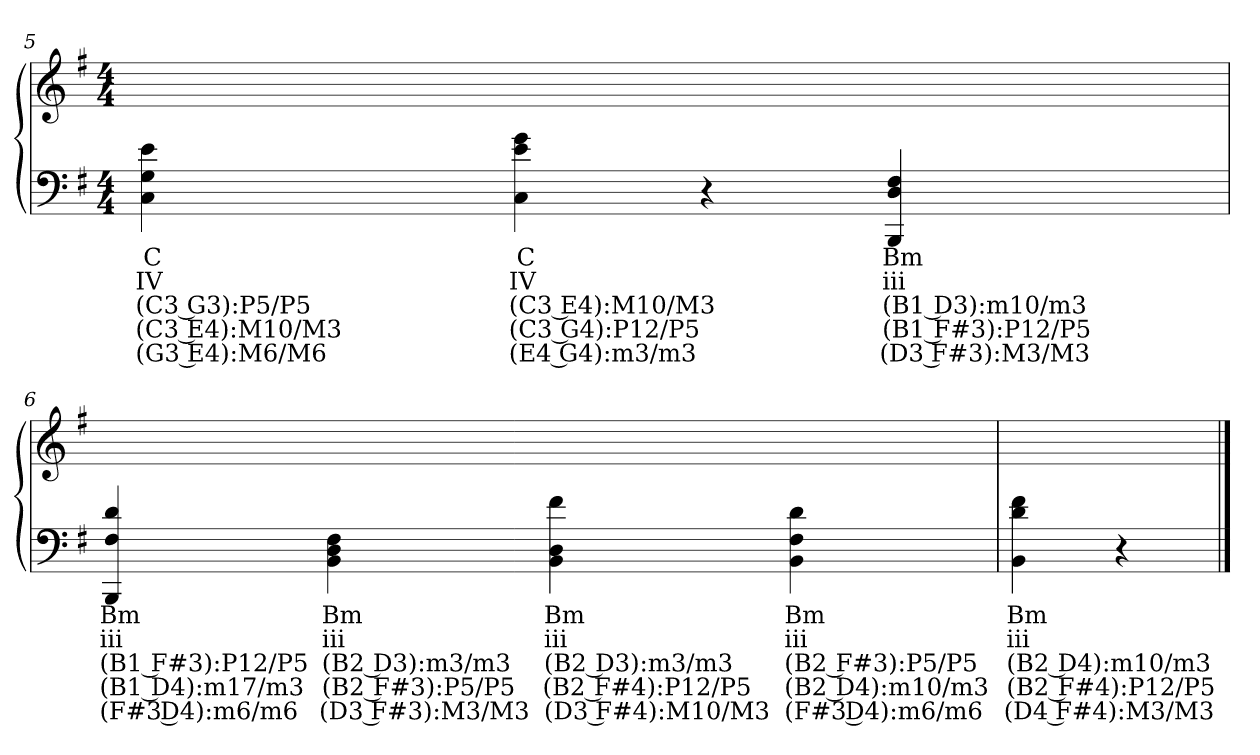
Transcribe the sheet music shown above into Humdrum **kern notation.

**kern	**text	**text	**text	**text	**text	**kern
*part2	*part2	*part2	*part2	*part2	*part2	*part1
*staff2	*staff2	*staff2	*staff2	*staff2	*staff2	*staff1
*clefF4	*	*	*	*	*	*clefG2
*k[f#]	*	*	*	*	*	*k[f#]
*G:	*	*	*	*	*	*G:
*M4/4	*	*	*	*	*	*M4/4
=5	=5	=5	=5	=5	=5	=5
4C 4G 4e	C	IV	(C3 G3):P5/P5	(C3 E4):M10/M3	(G3 E4):M6/M6	1ryy
4C 4e 4g	C	IV	(C3 E4):M10/M3	(C3 G4):P12/P5	(E4 G4):m3/m3	.
4r	.	.	.	.	.	.
4BBB 4D 4F#	Bm	iii	(B1 D3):m10/m3	(B1 F#3):P12/P5	(D3 F#3):M3/M3	.
=6	=6	=6	=6	=6	=6	=6
4BBB 4F# 4d	Bm	iii	(B1 F#3):P12/P5	(B1 D4):m17/m3	(F#3 D4):m6/m6	1ryy
4BB 4D 4F#	Bm	iii	(B2 D3):m3/m3	(B2 F#3):P5/P5	(D3 F#3):M3/M3	.
4BB 4D 4f#	Bm	iii	(B2 D3):m3/m3	(B2 F#4):P12/P5	(D3 F#4):M10/M3	.
4BB 4F# 4d	Bm	iii	(B2 F#3):P5/P5	(B2 D4):m10/m3	(F#3 D4):m6/m6	.
=7	=7	=7	=7	=7	=7	=7
4BB 4d 4f#	Bm	iii	(B2 D4):m10/m3	(B2 F#4):P12/P5	(D4 F#4):M3/M3	2ryy
4r	.	.	.	.	.	.
==	==	==	==	==	==	==
*-	*-	*-	*-	*-	*-	*-
